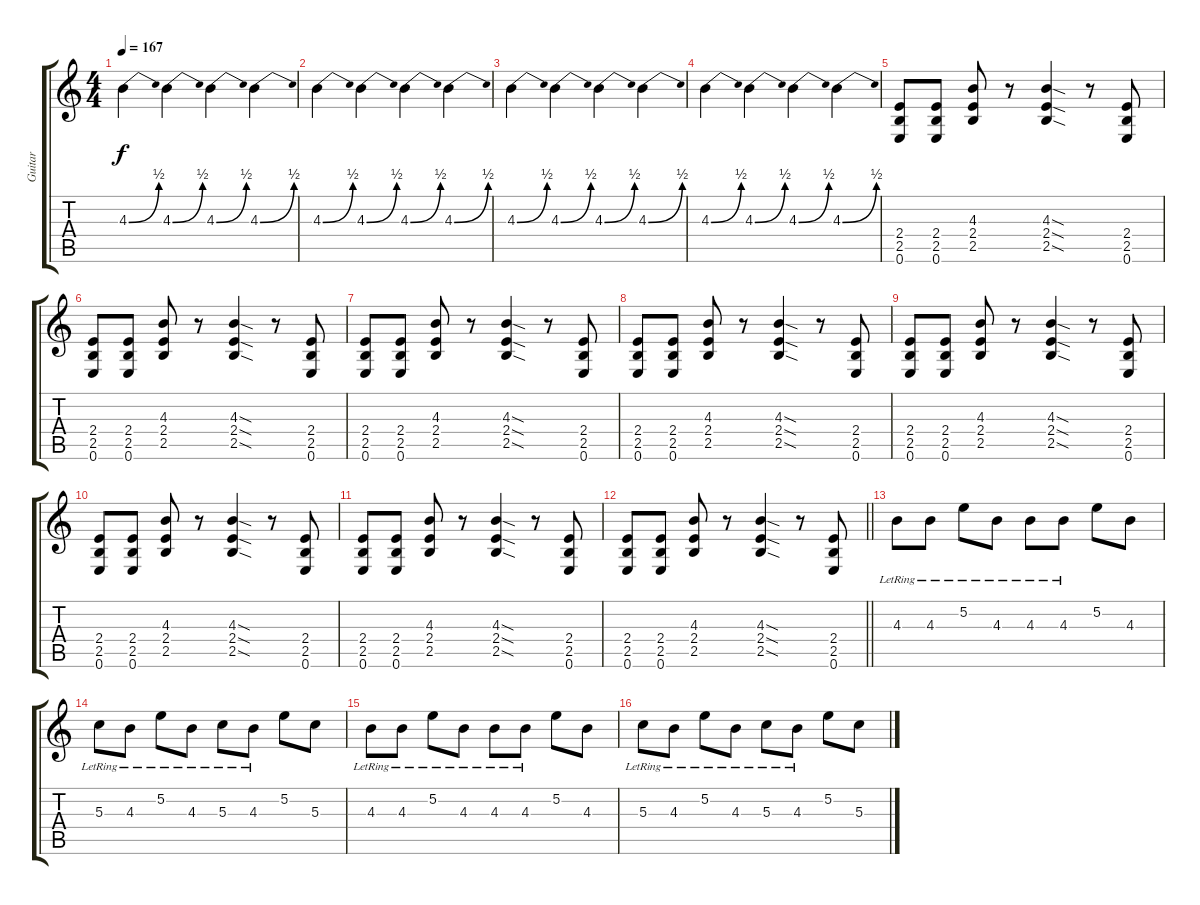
\track ("Guitar" "Guitar") {instrument overdrivenguitar}
\staff {score tabs}
\tuning (E4 B3 G3 D3 A2 E2) {hide}
\ts (4 4)
\tempo 167
\clef g2
\ks c
4.3{be (bend 0 0 60 2)}.4{dy f} 4.3{be (bend 0 0 60 2)}.4 4.3{be (bend 0 0 60 2)}.4 4.3{be (bend 0 0 60 2)}.4 |
4.3{be (bend 0 0 60 2)}.4 4.3{be (bend 0 0 60 2)}.4 4.3{be (bend 0 0 60 2)}.4 4.3{be (bend 0 0 60 2)}.4 |
4.3{be (bend 0 0 60 2)}.4 4.3{be (bend 0 0 60 2)}.4 4.3{be (bend 0 0 60 2)}.4 4.3{be (bend 0 0 60 2)}.4 |
4.3{be (bend 0 0 60 2)}.4 4.3{be (bend 0 0 60 2)}.4 4.3{be (bend 0 0 60 2)}.4 4.3{be (bend 0 0 60 2)}.4 |
(2.4 2.5 0.6).8 (2.4 2.5 0.6).8 (4.3 2.4 2.5).8 r.8 (4.3{sod} 2.4{sod} 2.5{sod}).4 r.8 (2.4 2.5 0.6).8 |
(2.4 2.5 0.6).8 (2.4 2.5 0.6).8 (4.3 2.4 2.5).8 r.8 (4.3{sod} 2.4{sod} 2.5{sod}).4 r.8 (2.4 2.5 0.6).8 |
(2.4 2.5 0.6).8 (2.4 2.5 0.6).8 (4.3 2.4 2.5).8 r.8 (4.3{sod} 2.4{sod} 2.5{sod}).4 r.8 (2.4 2.5 0.6).8 |
(2.4 2.5 0.6).8 (2.4 2.5 0.6).8 (4.3 2.4 2.5).8 r.8 (4.3{sod} 2.4{sod} 2.5{sod}).4 r.8 (2.4 2.5 0.6).8 |
(2.4 2.5 0.6).8 (2.4 2.5 0.6).8 (4.3 2.4 2.5).8 r.8 (4.3{sod} 2.4{sod} 2.5{sod}).4 r.8 (2.4 2.5 0.6).8 |
(2.4 2.5 0.6).8 (2.4 2.5 0.6).8 (4.3 2.4 2.5).8 r.8 (4.3{sod} 2.4{sod} 2.5{sod}).4 r.8 (2.4 2.5 0.6).8 |
(2.4 2.5 0.6).8 (2.4 2.5 0.6).8 (4.3 2.4 2.5).8 r.8 (4.3{sod} 2.4{sod} 2.5{sod}).4 r.8 (2.4 2.5 0.6).8 |
\barLineRight lightlight
(2.4 2.5 0.6).8 (2.4 2.5 0.6).8 (4.3 2.4 2.5).8 r.8 (4.3{sod} 2.4{sod} 2.5{sod}).4 r.8 (2.4 2.5 0.6).8 |
4.3{lr}.8 4.3{lr}.8 5.2{lr}.8 4.3{lr}.8 4.3{lr}.8 4.3{lr}.8 5.2.8 4.3.8 |
5.3{lr}.8 4.3{lr}.8 5.2{lr}.8 4.3{lr}.8 5.3{lr}.8 4.3{lr}.8 5.2.8 5.3.8 |
4.3{lr}.8 4.3{lr}.8 5.2{lr}.8 4.3{lr}.8 4.3{lr}.8 4.3{lr}.8 5.2.8 4.3.8 |
5.3{lr}.8 4.3{lr}.8 5.2{lr}.8 4.3{lr}.8 5.3{lr}.8 4.3{lr}.8 5.2.8 5.3.8
